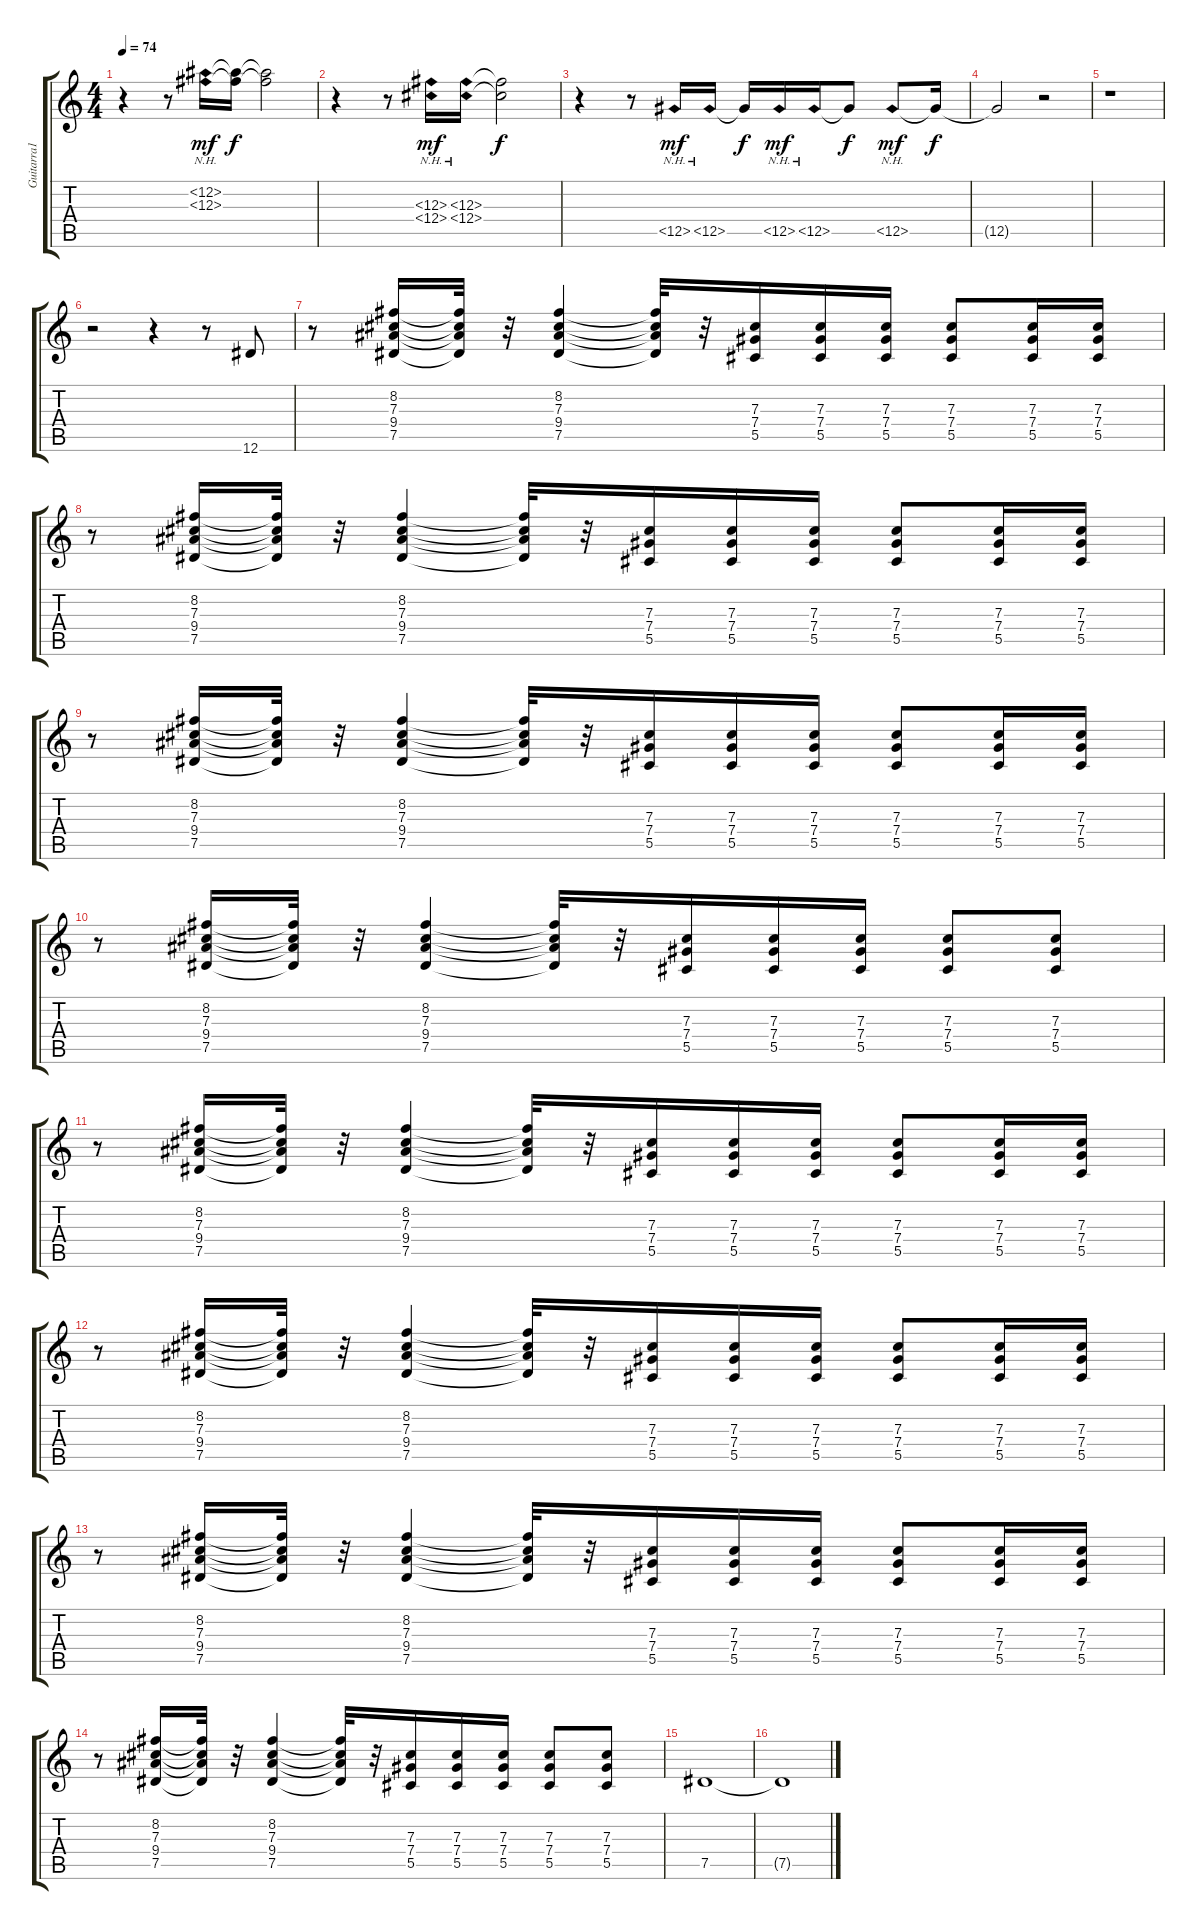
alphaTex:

\track ("Guitarra1" "Guitarra1") {instrument overdrivenguitar}
\staff {score tabs}
\tuning (Eb4 Bb3 Gb3 Db3 Ab2 Eb2) {hide}
\ts (4 4)
\tempo 74
\clef g2
\ks c
r.4{dy f instrument electricguitarjazz} r.8 (12.2{nh} 12.3{nh}).16{dy mf} (12.2{t} 12.3{t}).16{dy f} (12.2{t} 12.3{t}).2 |
r.4{instrument electricguitarjazz} r.8 (12.3{nh} 12.4{nh}).16{dy mf} (12.3{nh} 12.4{nh}).16 (12.3{t} 12.4{t}).2{dy f} |
r.4{instrument electricguitarjazz} r.8 12.5{nh}.16{dy mf} 12.5{nh}.16 12.5{t}.16{dy f} 12.5{nh}.16{dy mf} 12.5{nh}.16 12.5{t}.8{dy f} 12.5{nh}.8{dy mf} 12.5{t}.16{dy f} |
12.5{t}.2 r.2 |
r.1 |
r.2 r.4 r.8 12.6.8{instrument overdrivenguitar} |
r.8 (8.2 7.3 9.4 7.5).16 (8.2{t} 7.3{t} 9.4{t} 7.5{t}).32 r.32 (8.2 7.3 9.4 7.5).4 (8.2{t} 7.3{t} 9.4{t} 7.5{t}).32 r.32 (7.3 7.4 5.5).16 (7.3 7.4 5.5).16 (7.3 7.4 5.5).16 (7.3 7.4 5.5).8 (7.3 7.4 5.5).16 (7.3 7.4 5.5).16 |
r.8 (8.2 7.3 9.4 7.5).16 (8.2{t} 7.3{t} 9.4{t} 7.5{t}).32 r.32 (8.2 7.3 9.4 7.5).4 (8.2{t} 7.3{t} 9.4{t} 7.5{t}).32 r.32 (7.3 7.4 5.5).16 (7.3 7.4 5.5).16 (7.3 7.4 5.5).16 (7.3 7.4 5.5).8 (7.3 7.4 5.5).16 (7.3 7.4 5.5).16 |
r.8 (8.2 7.3 9.4 7.5).16 (8.2{t} 7.3{t} 9.4{t} 7.5{t}).32 r.32 (8.2 7.3 9.4 7.5).4 (8.2{t} 7.3{t} 9.4{t} 7.5{t}).32 r.32 (7.3 7.4 5.5).16 (7.3 7.4 5.5).16 (7.3 7.4 5.5).16 (7.3 7.4 5.5).8 (7.3 7.4 5.5).16 (7.3 7.4 5.5).16 |
r.8 (8.2 7.3 9.4 7.5).16 (8.2{t} 7.3{t} 9.4{t} 7.5{t}).32 r.32 (8.2 7.3 9.4 7.5).4 (8.2{t} 7.3{t} 9.4{t} 7.5{t}).32 r.32 (7.3 7.4 5.5).16 (7.3 7.4 5.5).16 (7.3 7.4 5.5).16 (7.3 7.4 5.5).8 (7.3 7.4 5.5).8 |
r.8 (8.2 7.3 9.4 7.5).16 (8.2{t} 7.3{t} 9.4{t} 7.5{t}).32 r.32 (8.2 7.3 9.4 7.5).4 (8.2{t} 7.3{t} 9.4{t} 7.5{t}).32 r.32 (7.3 7.4 5.5).16 (7.3 7.4 5.5).16 (7.3 7.4 5.5).16 (7.3 7.4 5.5).8 (7.3 7.4 5.5).16 (7.3 7.4 5.5).16 |
r.8 (8.2 7.3 9.4 7.5).16 (8.2{t} 7.3{t} 9.4{t} 7.5{t}).32 r.32 (8.2 7.3 9.4 7.5).4 (8.2{t} 7.3{t} 9.4{t} 7.5{t}).32 r.32 (7.3 7.4 5.5).16 (7.3 7.4 5.5).16 (7.3 7.4 5.5).16 (7.3 7.4 5.5).8 (7.3 7.4 5.5).16 (7.3 7.4 5.5).16 |
r.8 (8.2 7.3 9.4 7.5).16 (8.2{t} 7.3{t} 9.4{t} 7.5{t}).32 r.32 (8.2 7.3 9.4 7.5).4 (8.2{t} 7.3{t} 9.4{t} 7.5{t}).32 r.32 (7.3 7.4 5.5).16 (7.3 7.4 5.5).16 (7.3 7.4 5.5).16 (7.3 7.4 5.5).8 (7.3 7.4 5.5).16 (7.3 7.4 5.5).16 |
r.8 (8.2 7.3 9.4 7.5).16 (8.2{t} 7.3{t} 9.4{t} 7.5{t}).32 r.32 (8.2 7.3 9.4 7.5).4 (8.2{t} 7.3{t} 9.4{t} 7.5{t}).32 r.32 (7.3 7.4 5.5).16 (7.3 7.4 5.5).16 (7.3 7.4 5.5).16 (7.3 7.4 5.5).8 (7.3 7.4 5.5).8 |
7.5.1 |
7.5{t}.1
